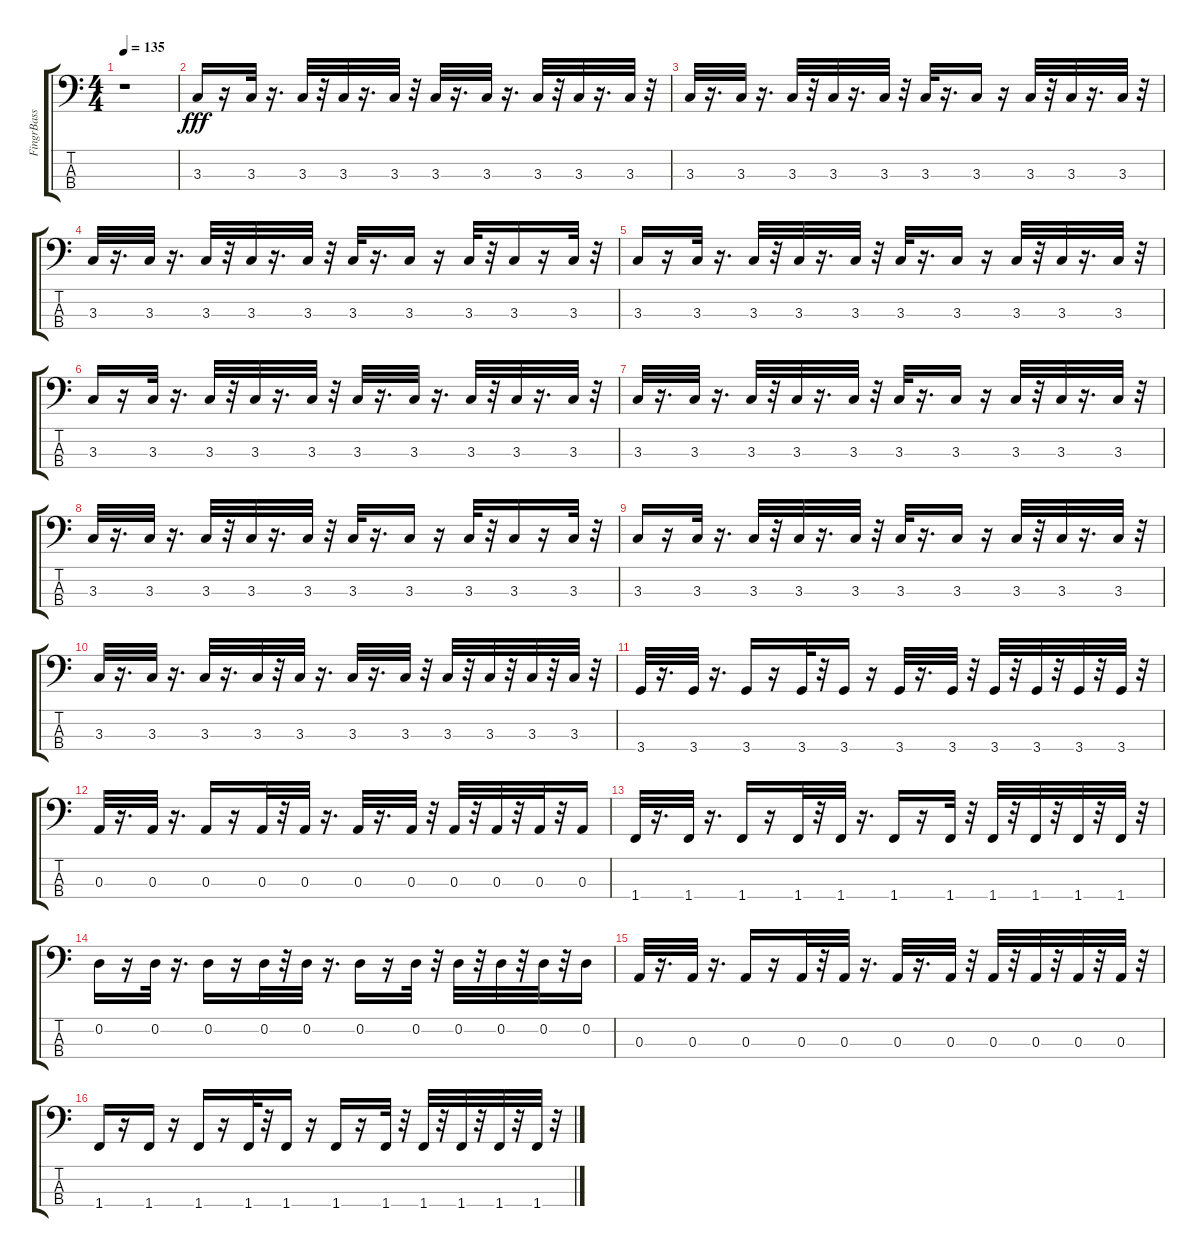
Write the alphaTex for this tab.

\track ("FingrBass" "FingrBass") {instrument electricbassfinger}
\staff {score tabs}
\tuning (G2 D2 A1 E1) {hide}
\ts (4 4)
\tempo 135
\clef f4
\ks c
r.1{dy fff} |
3.3.16 r.16 3.3.32 r.16{d} 3.3.32 r.32 3.3.32 r.16{d} 3.3.32 r.32 3.3.32 r.16{d} 3.3.32 r.16{d} 3.3.32 r.32 3.3.32 r.16{d} 3.3.32 r.32 |
3.3.32 r.16{d} 3.3.32 r.16{d} 3.3.32 r.32 3.3.32 r.16{d} 3.3.32 r.32 3.3.32 r.16{d} 3.3.16 r.16 3.3.32 r.32 3.3.32 r.16{d} 3.3.32 r.32 |
3.3.32 r.16{d} 3.3.32 r.16{d} 3.3.32 r.32 3.3.32 r.16{d} 3.3.32 r.32 3.3.32 r.16{d} 3.3.16 r.16 3.3.32 r.32 3.3.16 r.16 3.3.32 r.32 |
3.3.16 r.16 3.3.32 r.16{d} 3.3.32 r.32 3.3.32 r.16{d} 3.3.32 r.32 3.3.32 r.16{d} 3.3.16 r.16 3.3.32 r.32 3.3.32 r.16{d} 3.3.32 r.32 |
3.3.16 r.16 3.3.32 r.16{d} 3.3.32 r.32 3.3.32 r.16{d} 3.3.32 r.32 3.3.32 r.16{d} 3.3.32 r.16{d} 3.3.32 r.32 3.3.32 r.16{d} 3.3.32 r.32 |
3.3.32 r.16{d} 3.3.32 r.16{d} 3.3.32 r.32 3.3.32 r.16{d} 3.3.32 r.32 3.3.32 r.16{d} 3.3.16 r.16 3.3.32 r.32 3.3.32 r.16{d} 3.3.32 r.32 |
3.3.32 r.16{d} 3.3.32 r.16{d} 3.3.32 r.32 3.3.32 r.16{d} 3.3.32 r.32 3.3.32 r.16{d} 3.3.16 r.16 3.3.32 r.32 3.3.16 r.16 3.3.32 r.32 |
3.3.16 r.16 3.3.32 r.16{d} 3.3.32 r.32 3.3.32 r.16{d} 3.3.32 r.32 3.3.32 r.16{d} 3.3.16 r.16 3.3.32 r.32 3.3.32 r.16{d} 3.3.32 r.32 |
3.3.32 r.16{d} 3.3.32 r.16{d} 3.3.32 r.16{d} 3.3.32 r.32 3.3.32 r.16{d} 3.3.32 r.16{d} 3.3.32 r.32 3.3.32 r.32 3.3.32 r.32 3.3.32 r.32 3.3.32 r.32 |
3.4.32 r.16{d} 3.4.32 r.16{d} 3.4.16 r.16 3.4.32 r.32 3.4.16 r.16 3.4.32 r.16{d} 3.4.32 r.32 3.4.32 r.32 3.4.32 r.32 3.4.32 r.32 3.4.32 r.32 |
0.3.32 r.16{d} 0.3.32 r.16{d} 0.3.16 r.16 0.3.32 r.32 0.3.32 r.16{d} 0.3.32 r.16{d} 0.3.32 r.32 0.3.32 r.32 0.3.32 r.32 0.3.32 r.32 0.3.16 |
1.4.32 r.16{d} 1.4.32 r.16{d} 1.4.16 r.16 1.4.32 r.32 1.4.32 r.16{d} 1.4.16 r.16 1.4.32 r.32 1.4.32 r.32 1.4.32 r.32 1.4.32 r.32 1.4.32 r.32 |
0.2.16 r.16 0.2.32 r.16{d} 0.2.16 r.16 0.2.32 r.32 0.2.32 r.16{d} 0.2.16 r.16 0.2.32 r.32 0.2.32 r.32 0.2.32 r.32 0.2.32 r.32 0.2.16 |
0.3.32 r.16{d} 0.3.32 r.16{d} 0.3.16 r.16 0.3.32 r.32 0.3.32 r.16{d} 0.3.32 r.16{d} 0.3.32 r.32 0.3.32 r.32 0.3.32 r.32 0.3.32 r.32 0.3.32 r.32 |
1.4.16 r.16 1.4.16 r.16 1.4.16 r.16 1.4.32 r.32 1.4.16 r.16 1.4.16 r.16 1.4.32 r.32 1.4.32 r.32 1.4.32 r.32 1.4.32 r.32 1.4.32 r.32
